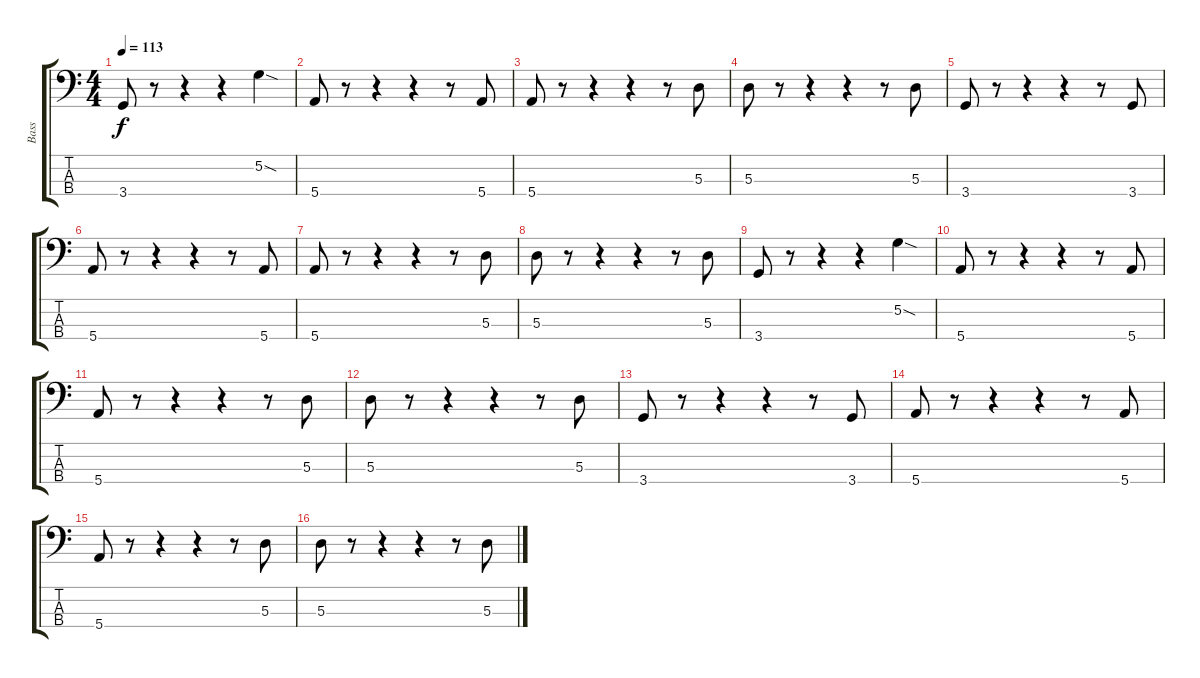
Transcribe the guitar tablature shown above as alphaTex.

\track ("Bass" "Bass") {instrument electricbassfinger}
\staff {score tabs}
\tuning (G2 D2 A1 E1) {hide}
\ts (4 4)
\tempo 113
\clef f4
\ks c
3.4.8{dy f} r.8 r.4 r.4 5.2{sod}.4 |
5.4.8 r.8 r.4 r.4 r.8 5.4.8 |
5.4.8 r.8 r.4 r.4 r.8 5.3.8 |
5.3.8 r.8 r.4 r.4 r.8 5.3.8 |
3.4.8 r.8 r.4 r.4 r.8 3.4.8 |
5.4.8 r.8 r.4 r.4 r.8 5.4.8 |
5.4.8 r.8 r.4 r.4 r.8 5.3.8 |
5.3.8 r.8 r.4 r.4 r.8 5.3.8 |
3.4.8 r.8 r.4 r.4 5.2{sod}.4 |
5.4.8 r.8 r.4 r.4 r.8 5.4.8 |
5.4.8 r.8 r.4 r.4 r.8 5.3.8 |
5.3.8 r.8 r.4 r.4 r.8 5.3.8 |
3.4.8 r.8 r.4 r.4 r.8 3.4.8 |
5.4.8 r.8 r.4 r.4 r.8 5.4.8 |
5.4.8 r.8 r.4 r.4 r.8 5.3.8 |
5.3.8 r.8 r.4 r.4 r.8 5.3.8
